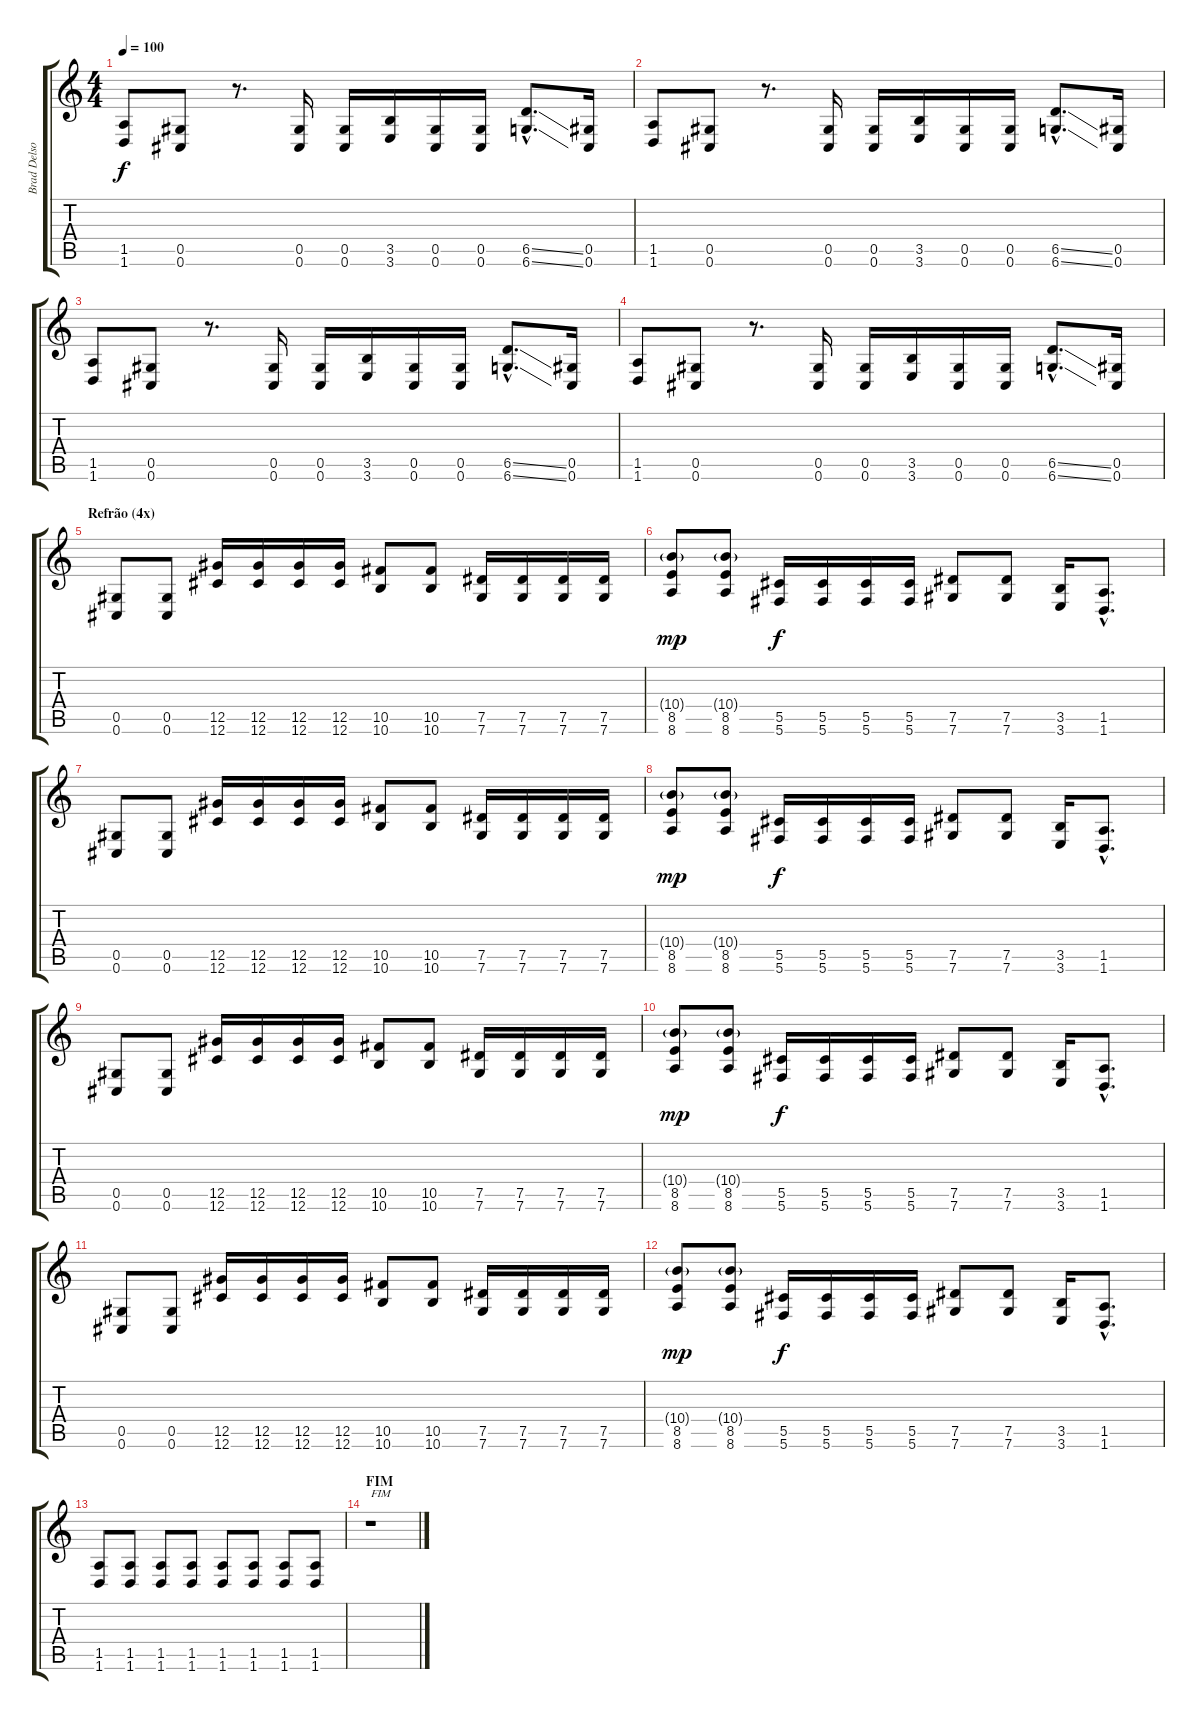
\track ("Brad Delson" "Brad Delso") {instrument distortionguitar}
\staff {score tabs}
\tuning (Eb4 Bb3 Gb3 Db3 Ab2 Db2) {hide}
\ts (4 4)
\tempo 100
\clef g2
\ks c
(1.5 1.6).8{dy f volume 14} (0.5 0.6).8 r.8{d} (0.5 0.6).16 (0.5 0.6).16 (3.5 3.6).16 (0.5 0.6).16 (0.5 0.6).16 (6.5{ss hac} 6.6{ss hac}).8{d} (0.5 0.6).16{volume 0} |
(1.5 1.6).8{volume 14} (0.5 0.6).8 r.8{d} (0.5 0.6).16 (0.5 0.6).16 (3.5 3.6).16 (0.5 0.6).16 (0.5 0.6).16 (6.5{ss hac} 6.6{ss hac}).8{d} (0.5 0.6).16{volume 0} |
(1.5 1.6).8{volume 14} (0.5 0.6).8 r.8{d} (0.5 0.6).16 (0.5 0.6).16 (3.5 3.6).16 (0.5 0.6).16 (0.5 0.6).16 (6.5{ss hac} 6.6{ss hac}).8{d} (0.5 0.6).16{volume 0} |
(1.5 1.6).8{volume 14} (0.5 0.6).8 r.8{d} (0.5 0.6).16 (0.5 0.6).16 (3.5 3.6).16 (0.5 0.6).16 (0.5 0.6).16 (6.5{ss hac} 6.6{ss hac}).8{d} (0.5 0.6).16{volume 0} |
\section ("" "Refrão (4x)")
(0.5 0.6).8{volume 14} (0.5 0.6).8 (12.5 12.6).16 (12.5 12.6).16 (12.5 12.6).16 (12.5 12.6).16 (10.5 10.6).8 (10.5 10.6).8 (7.5 7.6).16 (7.5 7.6).16 (7.5 7.6).16 (7.5 7.6).16 |
(10.4{g} 8.5 8.6).8{dy mp} (10.4{g} 8.5 8.6).8 (5.5 5.6).16{dy f} (5.5 5.6).16 (5.5 5.6).16 (5.5 5.6).16 (7.5 7.6).8 (7.5 7.6).8 (3.5 3.6).16 (1.5{hac} 1.6{hac}).8{d} |
(0.5 0.6).8 (0.5 0.6).8 (12.5 12.6).16 (12.5 12.6).16 (12.5 12.6).16 (12.5 12.6).16 (10.5 10.6).8 (10.5 10.6).8 (7.5 7.6).16 (7.5 7.6).16 (7.5 7.6).16 (7.5 7.6).16 |
(10.4{g} 8.5 8.6).8{dy mp} (10.4{g} 8.5 8.6).8 (5.5 5.6).16{dy f} (5.5 5.6).16 (5.5 5.6).16 (5.5 5.6).16 (7.5 7.6).8 (7.5 7.6).8 (3.5 3.6).16 (1.5{hac} 1.6{hac}).8{d} |
(0.5 0.6).8 (0.5 0.6).8 (12.5 12.6).16 (12.5 12.6).16 (12.5 12.6).16 (12.5 12.6).16 (10.5 10.6).8 (10.5 10.6).8 (7.5 7.6).16 (7.5 7.6).16 (7.5 7.6).16 (7.5 7.6).16 |
(10.4{g} 8.5 8.6).8{dy mp} (10.4{g} 8.5 8.6).8 (5.5 5.6).16{dy f} (5.5 5.6).16 (5.5 5.6).16 (5.5 5.6).16 (7.5 7.6).8 (7.5 7.6).8 (3.5 3.6).16 (1.5{hac} 1.6{hac}).8{d} |
(0.5 0.6).8 (0.5 0.6).8 (12.5 12.6).16 (12.5 12.6).16 (12.5 12.6).16 (12.5 12.6).16 (10.5 10.6).8 (10.5 10.6).8 (7.5 7.6).16 (7.5 7.6).16 (7.5 7.6).16 (7.5 7.6).16 |
(10.4{g} 8.5 8.6).8{dy mp} (10.4{g} 8.5 8.6).8 (5.5 5.6).16{dy f} (5.5 5.6).16 (5.5 5.6).16 (5.5 5.6).16 (7.5 7.6).8 (7.5 7.6).8 (3.5 3.6).16 (1.5{hac} 1.6{hac}).8{d} |
(1.5 1.6).8 (1.5 1.6).8 (1.5 1.6).8 (1.5 1.6).8 (1.5 1.6).8 (1.5 1.6).8 (1.5 1.6).8 (1.5 1.6).8 |
\section ("" "FIM")
r.1{txt "FIM"}
